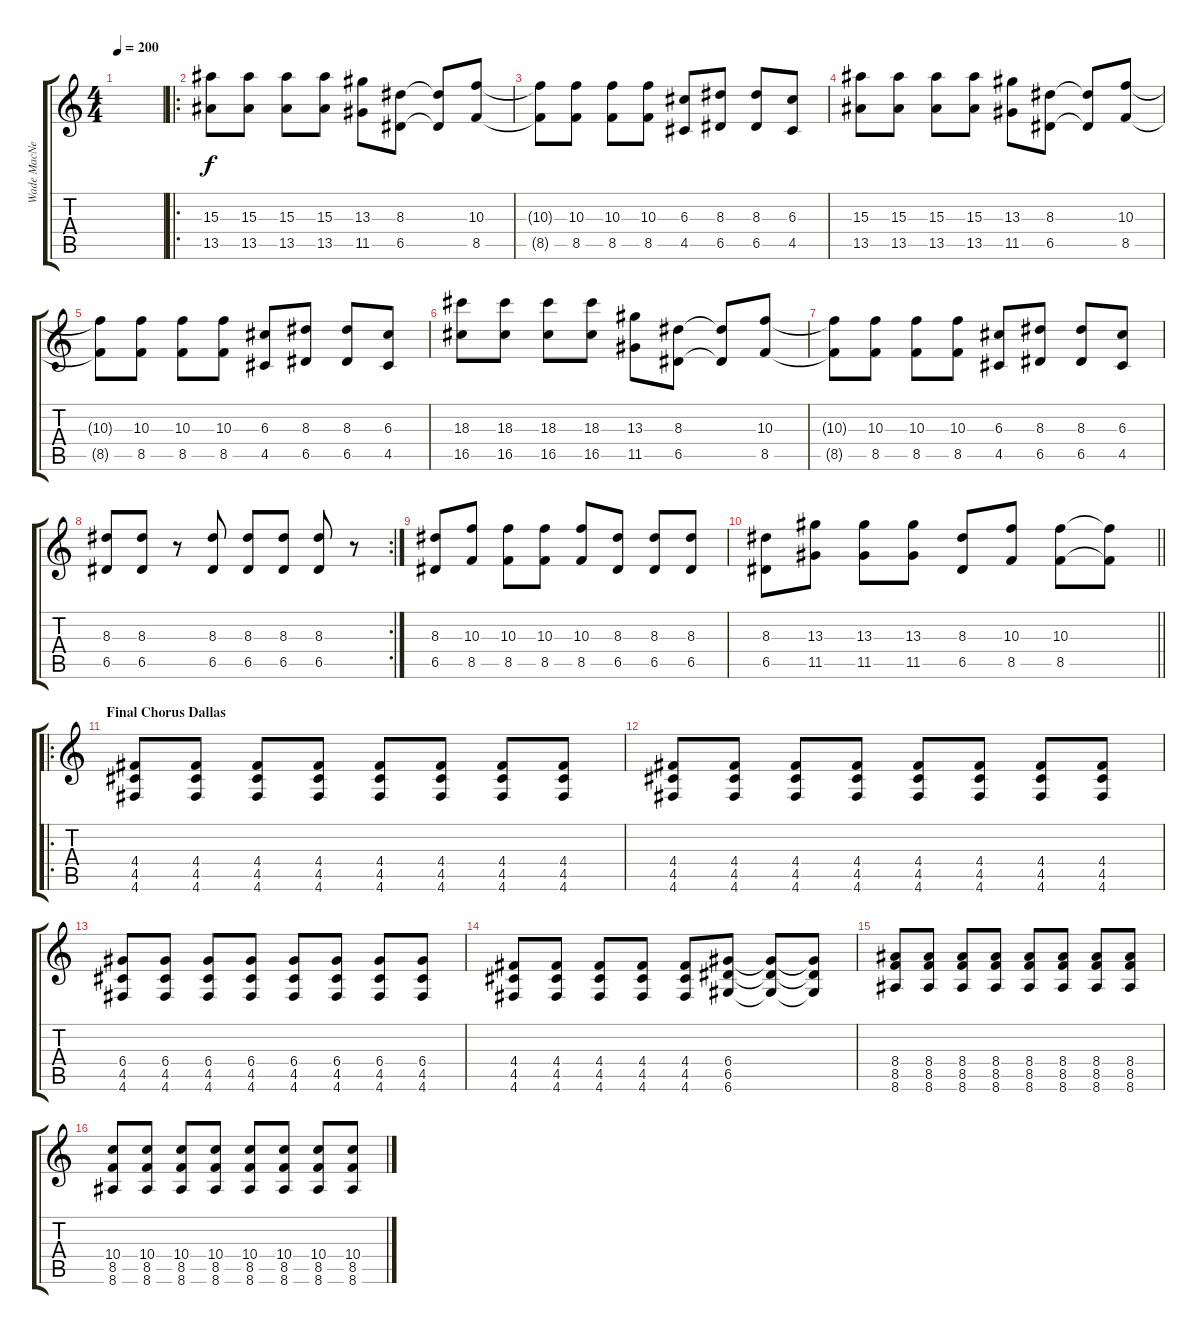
\track ("Wade MacNeil" "Wade MacNe") {instrument distortionguitar}
\staff {score tabs}
\tuning (E4 B3 G3 D3 A2 D2) {hide}
\ts (4 4)
\tempo 200
\clef g2
\ks c
|
\ro
(15.3 13.5).8 (15.3 13.5).8 (15.3 13.5).8 (15.3 13.5).8 (13.3 11.5).8 (8.3 6.5).8 (8.3{t} 6.5{t}).8 (10.3 8.5).8 |
(10.3{t} 8.5{t}).8 (10.3 8.5).8 (10.3 8.5).8 (10.3 8.5).8 (6.3 4.5).8 (8.3 6.5).8 (8.3 6.5).8 (6.3 4.5).8 |
(15.3 13.5).8 (15.3 13.5).8 (15.3 13.5).8 (15.3 13.5).8 (13.3 11.5).8 (8.3 6.5).8 (8.3{t} 6.5{t}).8 (10.3 8.5).8 |
(10.3{t} 8.5{t}).8 (10.3 8.5).8 (10.3 8.5).8 (10.3 8.5).8 (6.3 4.5).8 (8.3 6.5).8 (8.3 6.5).8 (6.3 4.5).8 |
(18.3 16.5).8 (18.3 16.5).8 (18.3 16.5).8 (18.3 16.5).8 (13.3 11.5).8 (8.3 6.5).8 (8.3{t} 6.5{t}).8 (10.3 8.5).8 |
(10.3{t} 8.5{t}).8 (10.3 8.5).8 (10.3 8.5).8 (10.3 8.5).8 (6.3 4.5).8 (8.3 6.5).8 (8.3 6.5).8 (6.3 4.5).8 |
\rc 2
(8.3 6.5).8 (8.3 6.5).8 r.8 (8.3 6.5).8 (8.3 6.5).8 (8.3 6.5).8 (8.3 6.5).8 r.8 |
(8.3 6.5).8 (10.3 8.5).8 (10.3 8.5).8 (10.3 8.5).8 (10.3 8.5).8 (8.3 6.5).8 (8.3 6.5).8 (8.3 6.5).8 |
\barLineRight lightlight
(8.3 6.5).8 (13.3 11.5).8 (13.3 11.5).8 (13.3 11.5).8 (8.3 6.5).8 (10.3 8.5).8 (10.3 8.5).8 (10.3{t} 8.5{t}).8 |
\ro
\section ("" "Final Chorus Dallas")
(4.4 4.5 4.6).8 (4.4 4.5 4.6).8 (4.4 4.5 4.6).8 (4.4 4.5 4.6).8 (4.4 4.5 4.6).8 (4.4 4.5 4.6).8 (4.4 4.5 4.6).8 (4.4 4.5 4.6).8 |
(4.4 4.5 4.6).8 (4.4 4.5 4.6).8 (4.4 4.5 4.6).8 (4.4 4.5 4.6).8 (4.4 4.5 4.6).8 (4.4 4.5 4.6).8 (4.4 4.5 4.6).8 (4.4 4.5 4.6).8 |
(6.4 4.5 4.6).8 (6.4 4.5 4.6).8 (6.4 4.5 4.6).8 (6.4 4.5 4.6).8 (6.4 4.5 4.6).8 (6.4 4.5 4.6).8 (6.4 4.5 4.6).8 (6.4 4.5 4.6).8 |
(4.4 4.5 4.6).8 (4.4 4.5 4.6).8 (4.4 4.5 4.6).8 (4.4 4.5 4.6).8 (4.4 4.5 4.6).8 (6.4 6.5 6.6).8 (6.4{t} 6.5{t} 6.6{t}).8 (6.4{t} 6.5{t} 6.6{t}).8 |
(8.4 8.5 8.6).8 (8.4 8.5 8.6).8 (8.4 8.5 8.6).8 (8.4 8.5 8.6).8 (8.4 8.5 8.6).8 (8.4 8.5 8.6).8 (8.4 8.5 8.6).8 (8.4 8.5 8.6).8 |
(10.4 8.5 8.6).8 (10.4 8.5 8.6).8 (10.4 8.5 8.6).8 (10.4 8.5 8.6).8 (10.4 8.5 8.6).8 (10.4 8.5 8.6).8 (10.4 8.5 8.6).8 (10.4 8.5 8.6).8
